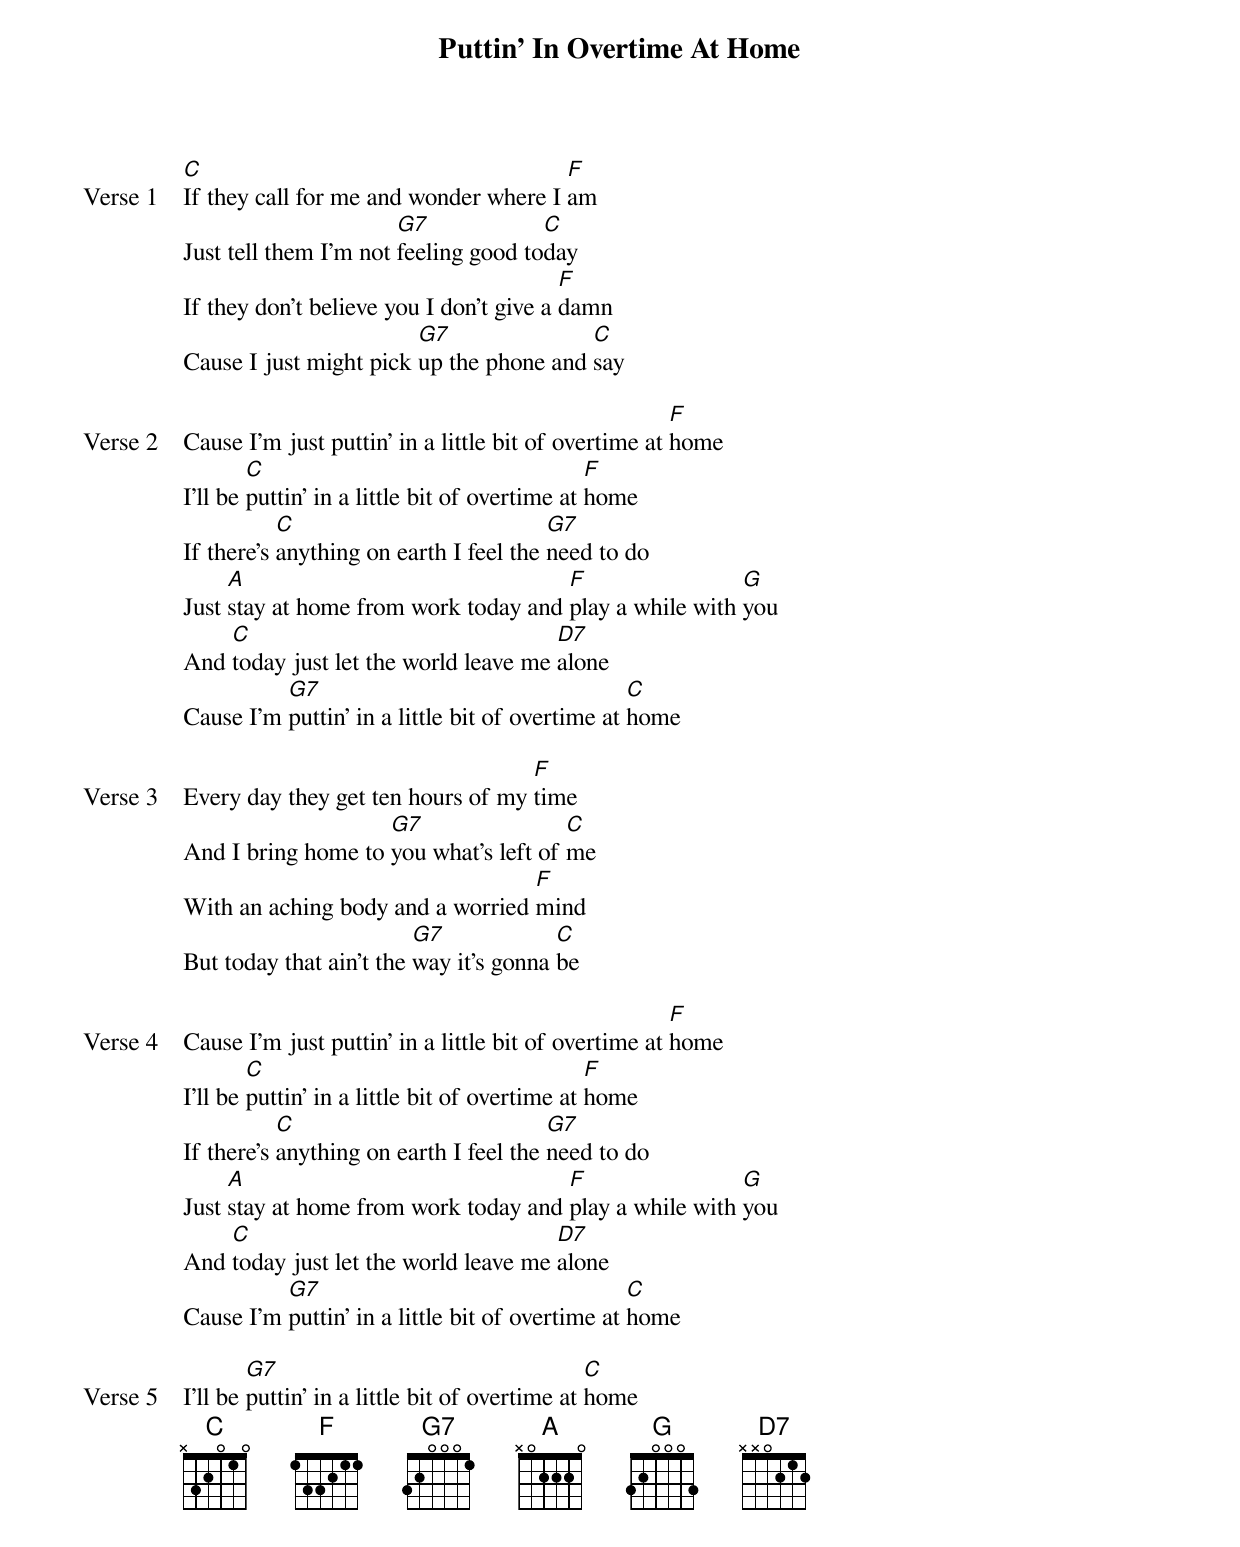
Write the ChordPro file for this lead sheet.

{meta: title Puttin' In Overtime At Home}
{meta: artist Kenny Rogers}
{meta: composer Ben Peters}
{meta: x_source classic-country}
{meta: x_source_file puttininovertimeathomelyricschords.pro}
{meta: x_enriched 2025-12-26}

{start_of_verse: Verse 1}
[C]If they call for me and wonder where I [F]am
Just tell them I'm not [G7]feeling good to[C]day
If they don't believe you I don't give a [F]damn
Cause I just might pick [G7]up the phone and [C]say
{end_of_verse}

{start_of_verse: Verse 2}
Cause I'm just puttin' in a little bit of overtime at [F]home
I’ll be [C]puttin' in a little bit of overtime at [F]home
If there's [C]anything on earth I feel the [G7]need to do
Just [A]stay at home from work today and [F]play a while with [G]you
And [C]today just let the world leave me [D7]alone
Cause I'm [G7]puttin' in a little bit of overtime at [C]home
{end_of_verse}

{start_of_verse: Verse 3}
Every day they get ten hours of my [F]time
And I bring home to [G7]you what's left of [C]me
With an aching body and a worried [F]mind
But today that ain't the [G7]way it's gonna [C]be
{end_of_verse}

{start_of_verse: Verse 4}
Cause I'm just puttin' in a little bit of overtime at [F]home
I’ll be [C]puttin' in a little bit of overtime at [F]home
If there's [C]anything on earth I feel the [G7]need to do
Just [A]stay at home from work today and [F]play a while with [G]you
And [C]today just let the world leave me [D7]alone
Cause I'm [G7]puttin' in a little bit of overtime at [C]home
{end_of_verse}

{start_of_verse: Verse 5}
I'll be [G7]puttin' in a little bit of overtime at [C]home
{end_of_verse}
